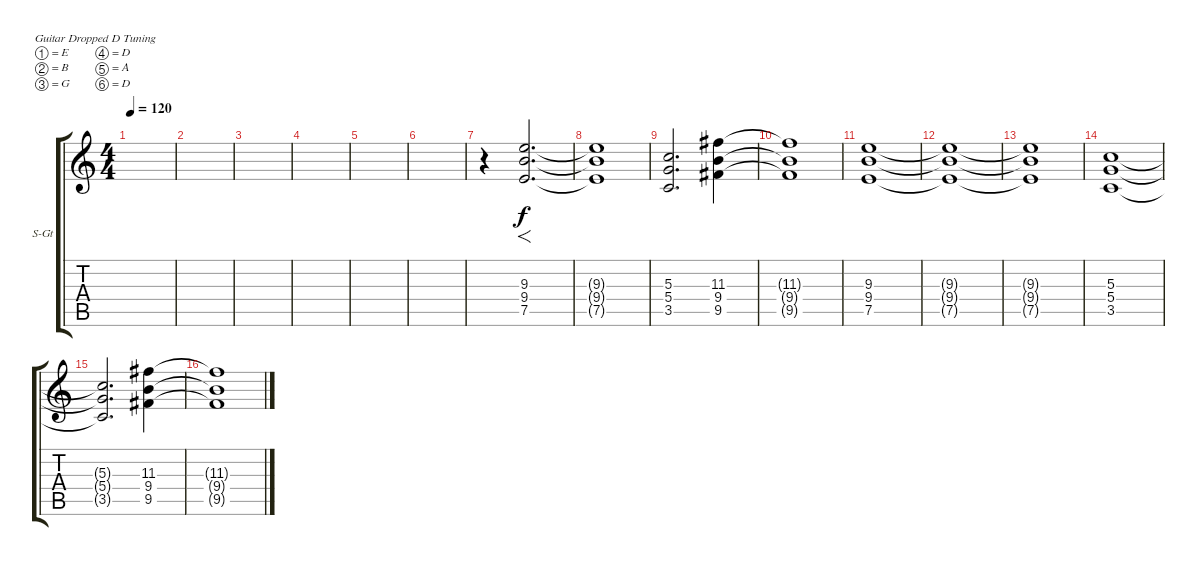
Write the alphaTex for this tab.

\bracketExtendMode groupsimilarinstruments
\firstSystemTrackNameOrientation horizontal
\otherSystemsTrackNameOrientation horizontal
\track ("Keyboard (Christian)" "S-Gt") {instrument pad4choir}
\staff {score tabs}
\tuning (E4 B3 G3 D3 A2 D2)
\displaytranspose 12
\ts (4 4)
\tempo 120
\clef g2
\ks c
|
|
|
|
|
|
r.4 (9.3 9.4 7.5).2{f d} |
(9.3{t} 9.4{t} 7.5{t}).1 |
(5.3 5.4 3.5).2{d} (11.3 9.4 9.5).4 |
(11.3{t} 9.4{t} 9.5{t}).1 |
(9.3 9.4 7.5).1 |
(9.3{t} 9.4{t} 7.5{t}).1 |
(9.3{t} 9.4{t} 7.5{t}).1 |
(5.3 5.4 3.5).1 |
(5.3{t} 5.4{t} 3.5{t}).2{d} (11.3 9.4 9.5).4 |
(11.3{t} 9.4{t} 9.5{t}).1
